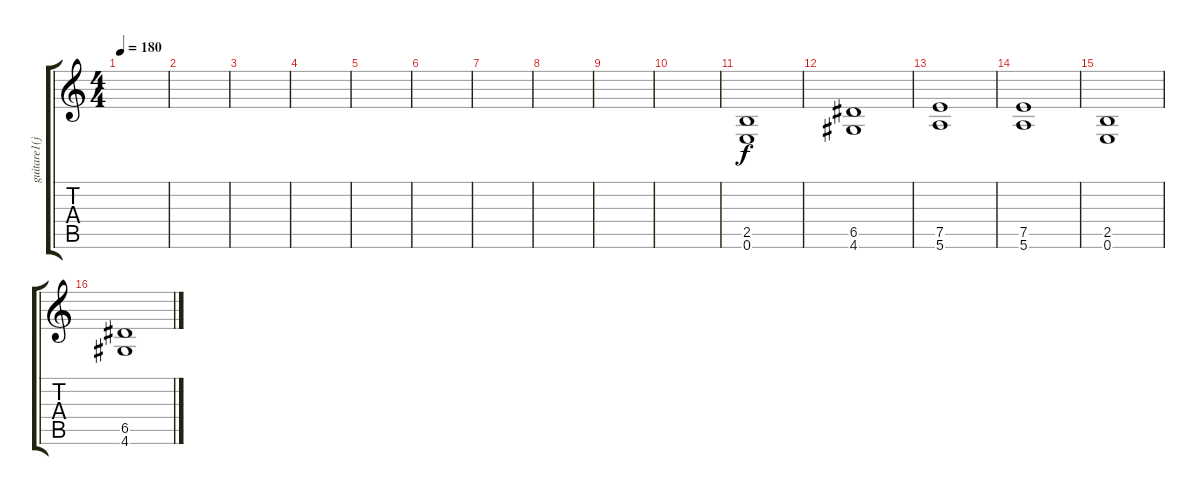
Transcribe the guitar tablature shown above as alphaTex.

\track ("guitare1(joe)" "guitare1(j") {instrument distortionguitar}
\staff {score tabs}
\tuning (E4 B3 G3 D3 A2 E2) {hide}
\ts (4 4)
\tempo 180
\clef g2
\ks c
|
|
|
|
|
|
|
|
|
|
(2.5 0.6).1 |
(6.5 4.6).1 |
(7.5 5.6).1 |
(7.5 5.6).1 |
(2.5 0.6).1 |
(6.5 4.6).1
